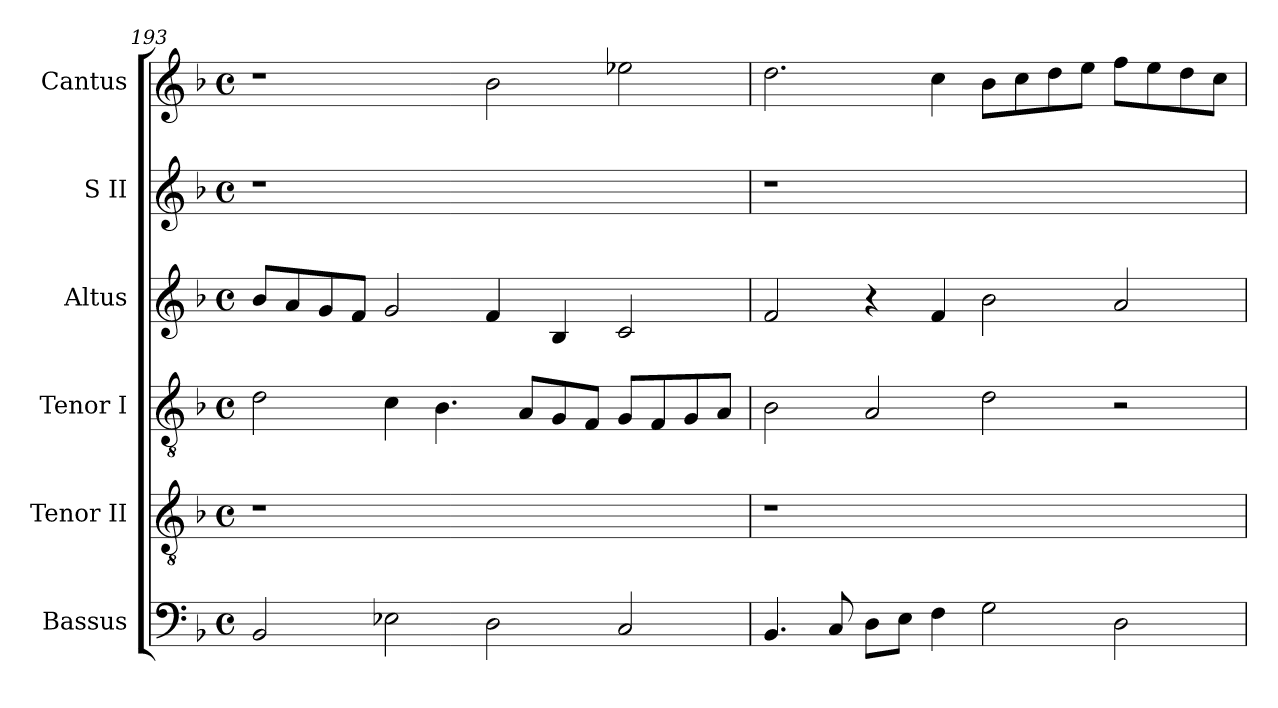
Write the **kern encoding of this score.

**kern	**kern	**kern	**kern	**kern	**kern
*part6	*part5	*part4	*part3	*part2	*part1
*staff6	*staff5	*staff4	*staff3	*staff2	*staff1
*I"Bassus	*I"Tenor II	*I"Tenor I	*I"Altus	*I"S II	*I"Cantus
*I'B	*I'T II	*I'T I	*I'A	*	*
*clefF4	*clefGv2	*clefGv2	*clefG2	*clefG2	*clefG2
*k[b-]	*k[b-]	*k[b-]	*k[b-]	*k[b-]	*k[b-]
*F:	*F:	*F:	*F:	*F:	*F:
*M4/4	*M4/4	*M4/4	*M4/4	*M4/4	*M4/4
*met(c)	*met(c)	*met(c)	*met(c)	*met(c)	*met(c)
=193	=193	=193	=193	=193	=193
2BB-/	1r	2d\	8b-/L	1r	1r
.	.	.	8a/	.	.
.	.	.	8g/	.	.
.	.	.	8f/J	.	.
2E-X\	.	4c\	2g/	.	.
.	.	4.B-\	.	.	.
2D\	1ryy	.	4f/	1ryy	2b-\
.	.	8A/L	.	.	.
.	.	8G/	4B-/	.	.
.	.	8F/J	.	.	.
2C/	.	8G/L	2c/	.	2ee-X\
.	.	8F/	.	.	.
.	.	8G/	.	.	.
.	.	8A/J	.	.	.
!!LO:PB:g=z
=194	=194	=194	=194	=194	=194
4.BB-/	1r	2B-\	2f/	1r	2.dd\
8C/	.	.	.	.	.
8D\L	.	2A/	4r	.	.
8E\J	.	.	.	.	.
4F\	.	.	4f/	.	4cc\
2G\	1ryy	2d\	2b-\	1ryy	8b-\L
.	.	.	.	.	8cc\
.	.	.	.	.	8dd\
.	.	.	.	.	8ee\J
2D\	.	2r	2a/	.	8ff\L
.	.	.	.	.	8ee\
.	.	.	.	.	8dd\
.	.	.	.	.	8cc\J
=	=	=	=	=	=
*-	*-	*-	*-	*-	*-
